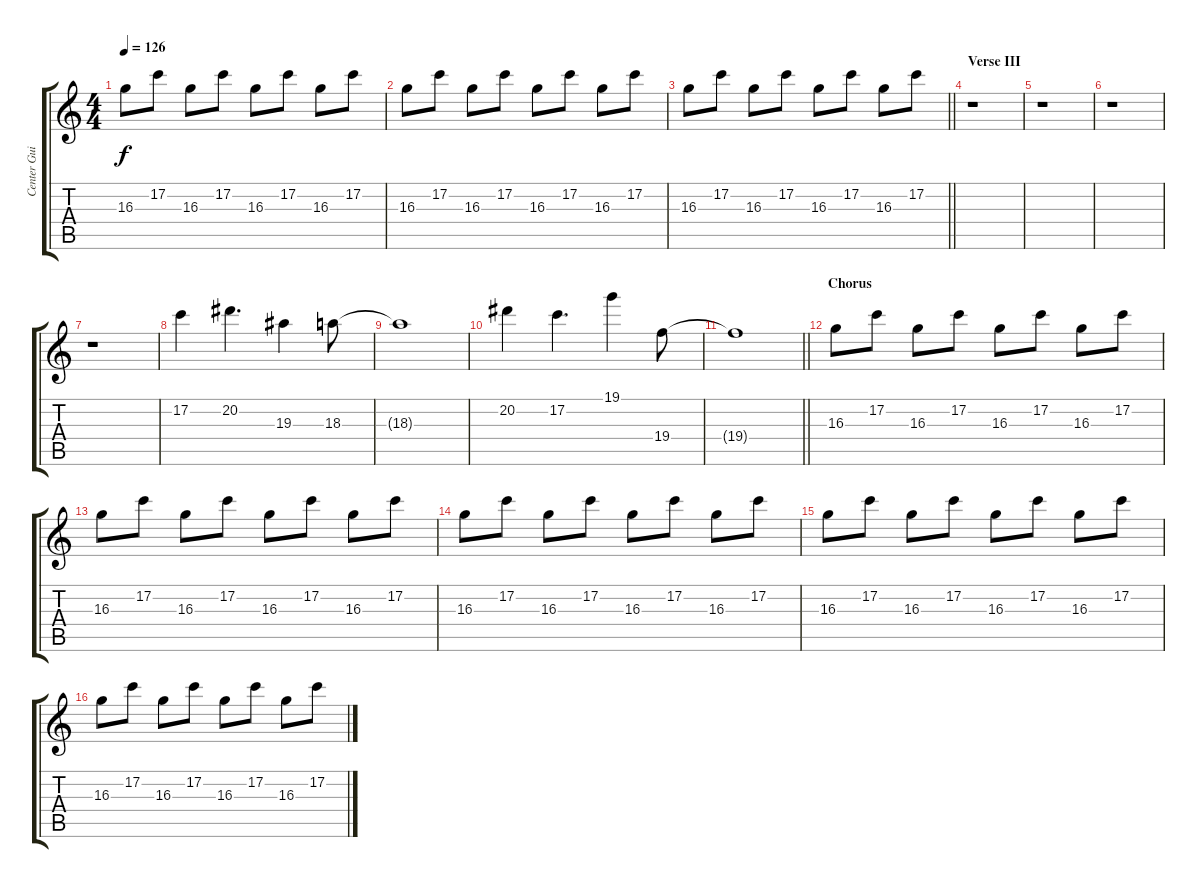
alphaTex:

\track ("Center Guitar" "Center Gui") {instrument distortionguitar}
\staff {score tabs}
\tuning (C4 G3 Eb3 Bb2 F2 C2) {hide}
\ts (4 4)
\tempo 126
\clef g2
\ks c
16.3.8{dy f} 17.2.8 16.3.8 17.2.8 16.3.8 17.2.8 16.3.8 17.2.8 |
16.3.8 17.2.8 16.3.8 17.2.8 16.3.8 17.2.8 16.3.8 17.2.8 |
\barLineRight lightlight
16.3.8 17.2.8 16.3.8 17.2.8 16.3.8 17.2.8 16.3.8 17.2.8 |
\section ("" "Verse III")
r.1 |
r.1 |
r.1 |
r.1 |
17.2.4{balance 4} 20.2.4{d} 19.3.4 18.3.8 |
18.3{t}.1 |
20.2.4 17.2.4{d} 19.1.4 19.4.8 |
\barLineRight lightlight
19.4{t}.1 |
\section ("" "Chorus")
16.3.8{balance 8} 17.2.8 16.3.8 17.2.8 16.3.8 17.2.8 16.3.8 17.2.8 |
16.3.8 17.2.8 16.3.8 17.2.8 16.3.8 17.2.8 16.3.8 17.2.8 |
16.3.8 17.2.8 16.3.8 17.2.8 16.3.8 17.2.8 16.3.8 17.2.8 |
16.3.8 17.2.8 16.3.8 17.2.8 16.3.8 17.2.8 16.3.8 17.2.8 |
16.3.8 17.2.8 16.3.8 17.2.8 16.3.8 17.2.8 16.3.8 17.2.8
